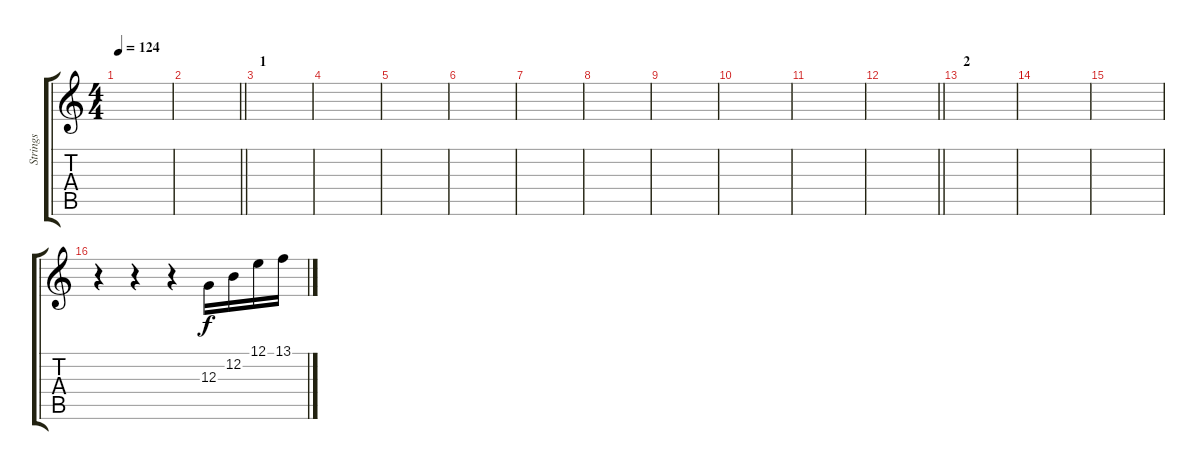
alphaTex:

\track ("Strings" "Strings") {instrument stringensemble1}
\staff {score tabs}
\tuning (E4 B3 G3 D3 A2 E2) {hide}
\ts (4 4)
\tempo 124
\clef g2
\ks c
|
\barLineRight lightlight
|
\section ("" "1")
|
|
|
|
|
|
|
|
|
\barLineRight lightlight
|
\section ("" "2")
|
|
|
r.4 r.4 r.4 12.3.16 12.2.16 12.1.16 13.1.16
